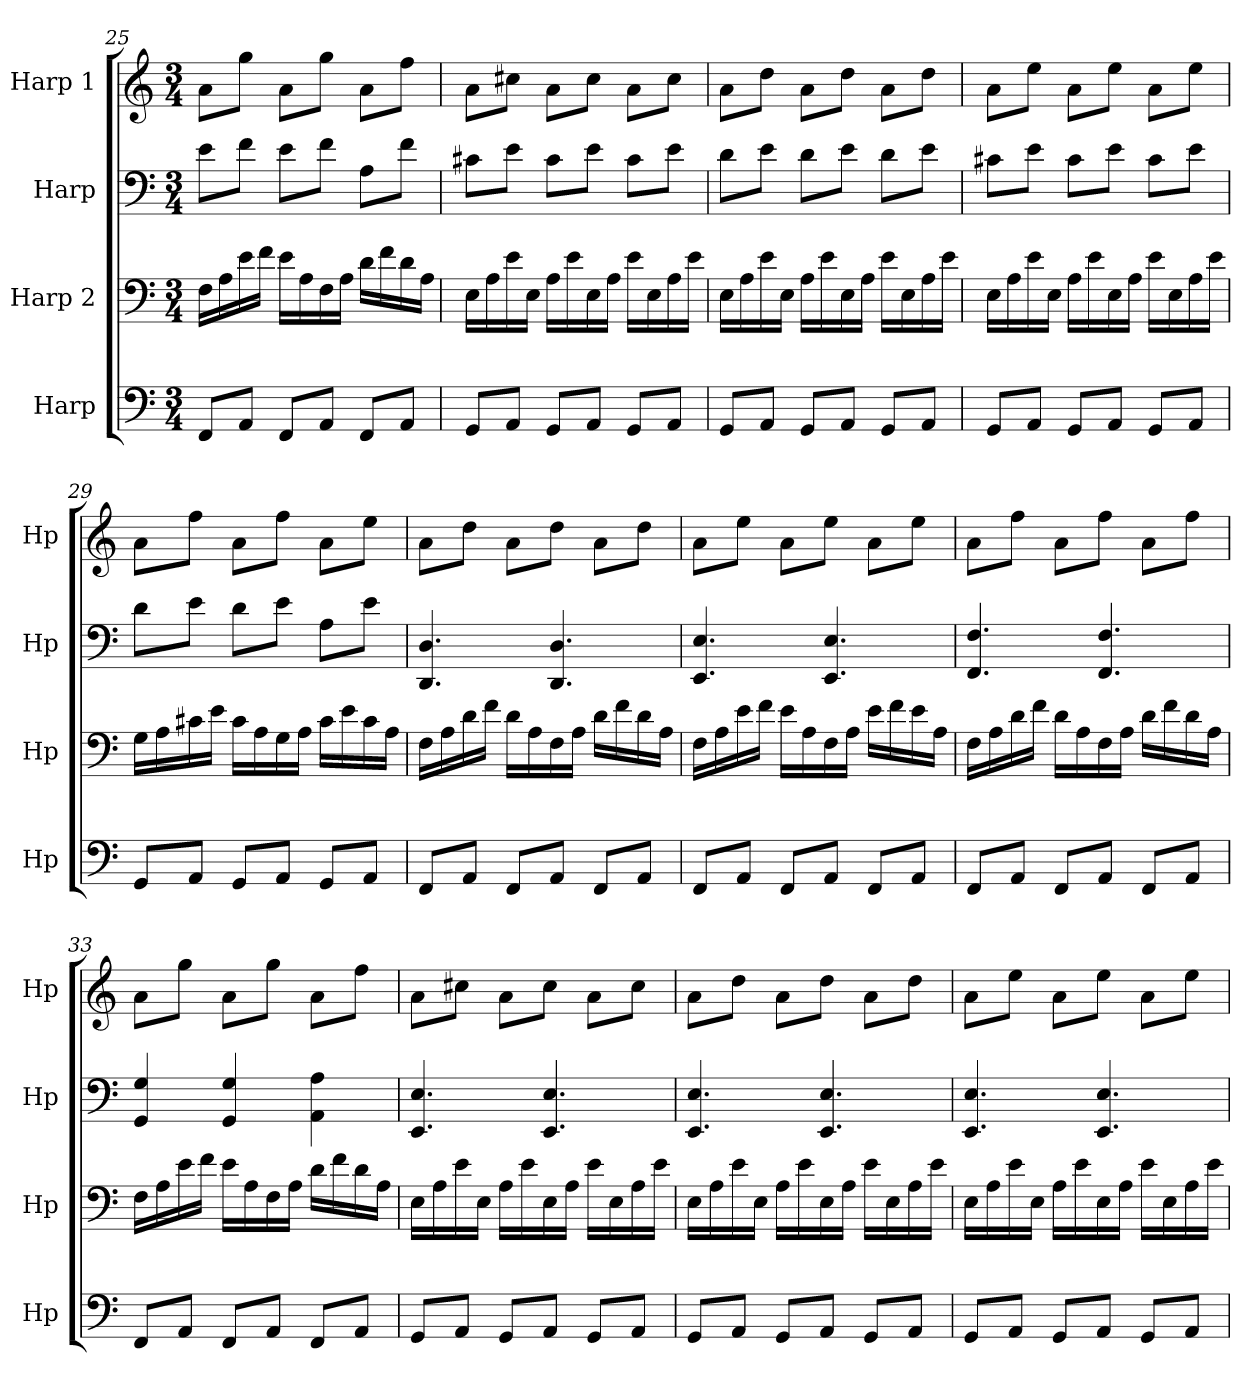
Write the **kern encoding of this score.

**kern	**kern	**kern	**kern
*part4	*part3	*part2	*part1
*staff4	*staff3	*staff2	*staff1
*I"Harp	*I"Harp 2	*I"Harp	*I"Harp 1
*I'Hp	*I'Hp	*I'Hp	*I'Hp
*clefF4	*clefF4	*clefF4	*clefG2
*k[]	*k[]	*k[]	*k[]
*M3/4	*M3/4	*M3/4	*M3/4
=25	=25	=25	=25
8FF/L	16F\LL	8e\L	8a\L
.	16A\	.	.
8AA/J	16e\	8f\J	8gg\J
.	16f\JJ	.	.
8FF/L	16e\LL	8e\L	8a\L
.	16A\	.	.
8AA/J	16F\	8f\J	8gg\J
.	16A\JJ	.	.
8FF/L	16d\LL	8A\L	8a\L
.	16f\	.	.
8AA/J	16d\	8f\J	8ff\J
.	16A\JJ	.	.
!!LO:LB:g=z
=26	=26	=26	=26
8GG/L	16E\LL	8c#X\L	8a\L
.	16A\	.	.
8AA/J	16e\	8e\J	8cc#X\J
.	16E\JJ	.	.
8GG/L	16A\LL	8c#\L	8a\L
.	16e\	.	.
8AA/J	16E\	8e\J	8cc#\J
.	16A\JJ	.	.
8GG/L	16e\LL	8c#\L	8a\L
.	16E\	.	.
8AA/J	16A\	8e\J	8cc#\J
.	16e\JJ	.	.
=27	=27	=27	=27
8GG/L	16E\LL	8d\L	8a\L
.	16A\	.	.
8AA/J	16e\	8e\J	8dd\J
.	16E\JJ	.	.
8GG/L	16A\LL	8d\L	8a\L
.	16e\	.	.
8AA/J	16E\	8e\J	8dd\J
.	16A\JJ	.	.
8GG/L	16e\LL	8d\L	8a\L
.	16E\	.	.
8AA/J	16A\	8e\J	8dd\J
.	16e\JJ	.	.
=28	=28	=28	=28
8GG/L	16E\LL	8c#X\L	8a\L
.	16A\	.	.
8AA/J	16e\	8e\J	8ee\J
.	16E\JJ	.	.
8GG/L	16A\LL	8c#\L	8a\L
.	16e\	.	.
8AA/J	16E\	8e\J	8ee\J
.	16A\JJ	.	.
8GG/L	16e\LL	8c#\L	8a\L
.	16E\	.	.
8AA/J	16A\	8e\J	8ee\J
.	16e\JJ	.	.
=29	=29	=29	=29
8GG/L	16G\LL	8d\L	8a\L
.	16A\	.	.
8AA/J	16c#X\	8e\J	8ff\J
.	16e\JJ	.	.
8GG/L	16c#\LL	8d\L	8a\L
.	16A\	.	.
8AA/J	16G\	8e\J	8ff\J
.	16A\JJ	.	.
8GG/L	16c#\LL	8A\L	8a\L
.	16e\	.	.
8AA/J	16c#\	8e\J	8ee\J
.	16A\JJ	.	.
!!LO:LB:g=z
=30	=30	=30	=30
8FF/L	16F\LL	4.DD/ 4.D/	8a\L
.	16A\	.	.
8AA/J	16d\	.	8dd\J
.	16f\JJ	.	.
8FF/L	16d\LL	.	8a\L
.	16A\	.	.
8AA/J	16F\	4.DD/ 4.D/	8dd\J
.	16A\JJ	.	.
8FF/L	16d\LL	.	8a\L
.	16f\	.	.
8AA/J	16d\	.	8dd\J
.	16A\JJ	.	.
=31	=31	=31	=31
8FF/L	16F\LL	4.EE/ 4.E/	8a\L
.	16A\	.	.
8AA/J	16e\	.	8ee\J
.	16f\JJ	.	.
8FF/L	16e\LL	.	8a\L
.	16A\	.	.
8AA/J	16F\	4.EE/ 4.E/	8ee\J
.	16A\JJ	.	.
8FF/L	16e\LL	.	8a\L
.	16f\	.	.
8AA/J	16e\	.	8ee\J
.	16A\JJ	.	.
=32	=32	=32	=32
8FF/L	16F\LL	4.FF/ 4.F/	8a\L
.	16A\	.	.
8AA/J	16d\	.	8ff\J
.	16f\JJ	.	.
8FF/L	16d\LL	.	8a\L
.	16A\	.	.
8AA/J	16F\	4.FF/ 4.F/	8ff\J
.	16A\JJ	.	.
8FF/L	16d\LL	.	8a\L
.	16f\	.	.
8AA/J	16d\	.	8ff\J
.	16A\JJ	.	.
=33	=33	=33	=33
8FF/L	16F\LL	4GG/ 4G/	8a\L
.	16A\	.	.
8AA/J	16e\	.	8gg\J
.	16f\JJ	.	.
8FF/L	16e\LL	4GG/ 4G/	8a\L
.	16A\	.	.
8AA/J	16F\	.	8gg\J
.	16A\JJ	.	.
8FF/L	16d\LL	4AA\ 4A\	8a\L
.	16f\	.	.
8AA/J	16d\	.	8ff\J
.	16A\JJ	.	.
!!LO:PB:g=z
=34	=34	=34	=34
8GG/L	16E\LL	4.EE/ 4.E/	8a\L
.	16A\	.	.
8AA/J	16e\	.	8cc#X\J
.	16E\JJ	.	.
8GG/L	16A\LL	.	8a\L
.	16e\	.	.
8AA/J	16E\	4.EE/ 4.E/	8cc#\J
.	16A\JJ	.	.
8GG/L	16e\LL	.	8a\L
.	16E\	.	.
8AA/J	16A\	.	8cc#\J
.	16e\JJ	.	.
=35	=35	=35	=35
8GG/L	16E\LL	4.EE/ 4.E/	8a\L
.	16A\	.	.
8AA/J	16e\	.	8dd\J
.	16E\JJ	.	.
8GG/L	16A\LL	.	8a\L
.	16e\	.	.
8AA/J	16E\	4.EE/ 4.E/	8dd\J
.	16A\JJ	.	.
8GG/L	16e\LL	.	8a\L
.	16E\	.	.
8AA/J	16A\	.	8dd\J
.	16e\JJ	.	.
=36	=36	=36	=36
8GG/L	16E\LL	4.EE/ 4.E/	8a\L
.	16A\	.	.
8AA/J	16e\	.	8ee\J
.	16E\JJ	.	.
8GG/L	16A\LL	.	8a\L
.	16e\	.	.
8AA/J	16E\	4.EE/ 4.E/	8ee\J
.	16A\JJ	.	.
8GG/L	16e\LL	.	8a\L
.	16E\	.	.
8AA/J	16A\	.	8ee\J
.	16e\JJ	.	.
=	=	=	=
*-	*-	*-	*-
